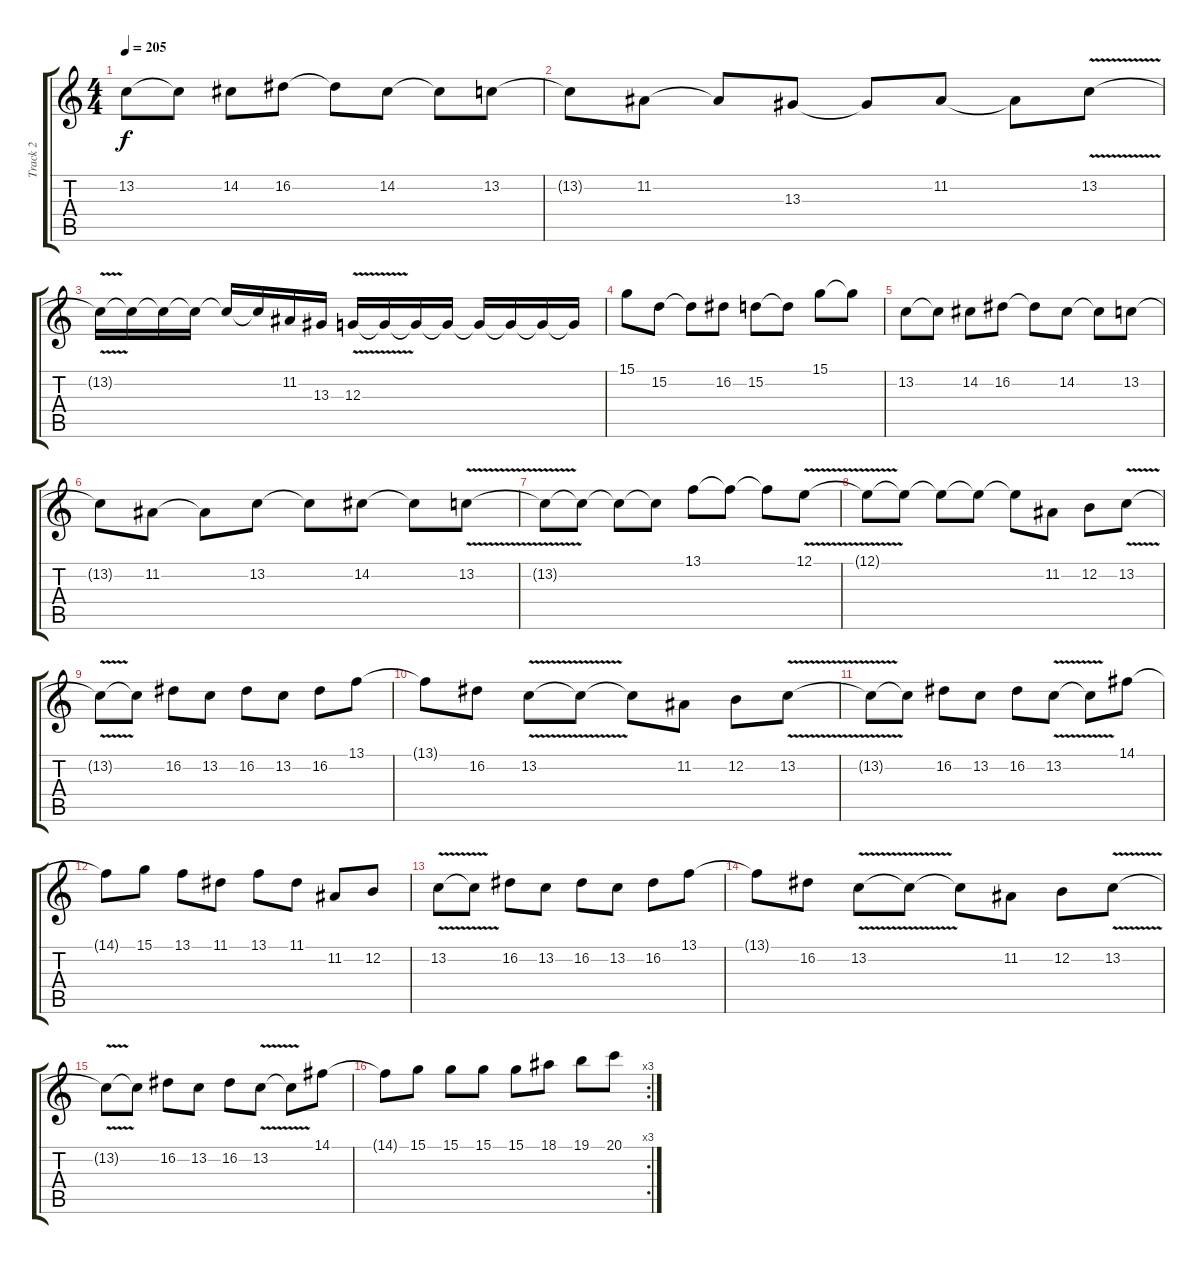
\track ("Track 2" "Track 2") {instrument lead5charang}
\staff {score tabs}
\tuning (E4 B3 G3 D3 A2 E2) {hide}
\ts (4 4)
\tempo 205
\clef g2
\ks c
13.2.8{dy f} 13.2{t}.8 14.2.8 16.2.8 16.2{t}.8 14.2.8 14.2{t}.8 13.2.8 |
13.2{t}.8 11.2.8 11.2{t}.8 13.3.8 13.3{t}.8 11.2.8 11.2{t}.8 13.2{v}.8 |
13.2{t}.16 13.2{t}.16 13.2{t}.16 13.2{t}.16 13.2{t}.16 13.2{t}.16 11.2.16 13.3.16 12.3{v}.16 12.3{t}.16 12.3{t}.16 12.3{t}.16 12.3{t}.16 12.3{t}.16 12.3{t}.16 12.3{t}.16 |
15.1.8 15.2.8 15.2{t}.8 16.2.8 15.2.8 15.2{t}.8 15.1.8 15.1{t}.8 |
13.2.8 13.2{t}.8 14.2.8 16.2.8 16.2{t}.8 14.2.8 14.2{t}.8 13.2.8 |
13.2{t}.8 11.2.8 11.2{t}.8 13.2.8 13.2{t}.8 14.2.8 14.2{t}.8 13.2{v}.8 |
13.2{t}.8 13.2{t}.8 13.2{t}.8 13.2{t}.8 13.1.8 13.1{t}.8 13.1{t}.8 12.1{v}.8 |
12.1{t}.8 12.1{t}.8 12.1{t}.8 12.1{t}.8 12.1{t}.8 11.2.8 12.2.8 13.2{v}.8 |
13.2{t}.8 13.2{t}.8 16.2.8 13.2.8 16.2.8 13.2.8 16.2.8 13.1.8 |
13.1{t}.8 16.2.8 13.2{v}.8 13.2{t}.8 13.2{t}.8 11.2.8 12.2.8 13.2{v}.8 |
13.2{t}.8 13.2{t}.8 16.2.8 13.2.8 16.2.8 13.2{v}.8 13.2{t}.8 14.1.8 |
14.1{t}.8 15.1.8 13.1.8 11.1.8 13.1.8 11.1.8 11.2.8 12.2.8 |
13.2{v}.8 13.2{t}.8 16.2.8 13.2.8 16.2.8 13.2.8 16.2.8 13.1.8 |
13.1{t}.8 16.2.8 13.2{v}.8 13.2{t}.8 13.2{t}.8 11.2.8 12.2.8 13.2{v}.8 |
13.2{t}.8 13.2{t}.8 16.2.8 13.2.8 16.2.8 13.2{v}.8 13.2{t}.8 14.1.8 |
\rc 3
14.1{t}.8 15.1.8 15.1.8 15.1.8 15.1.8 18.1.8 19.1.8 20.1.8
